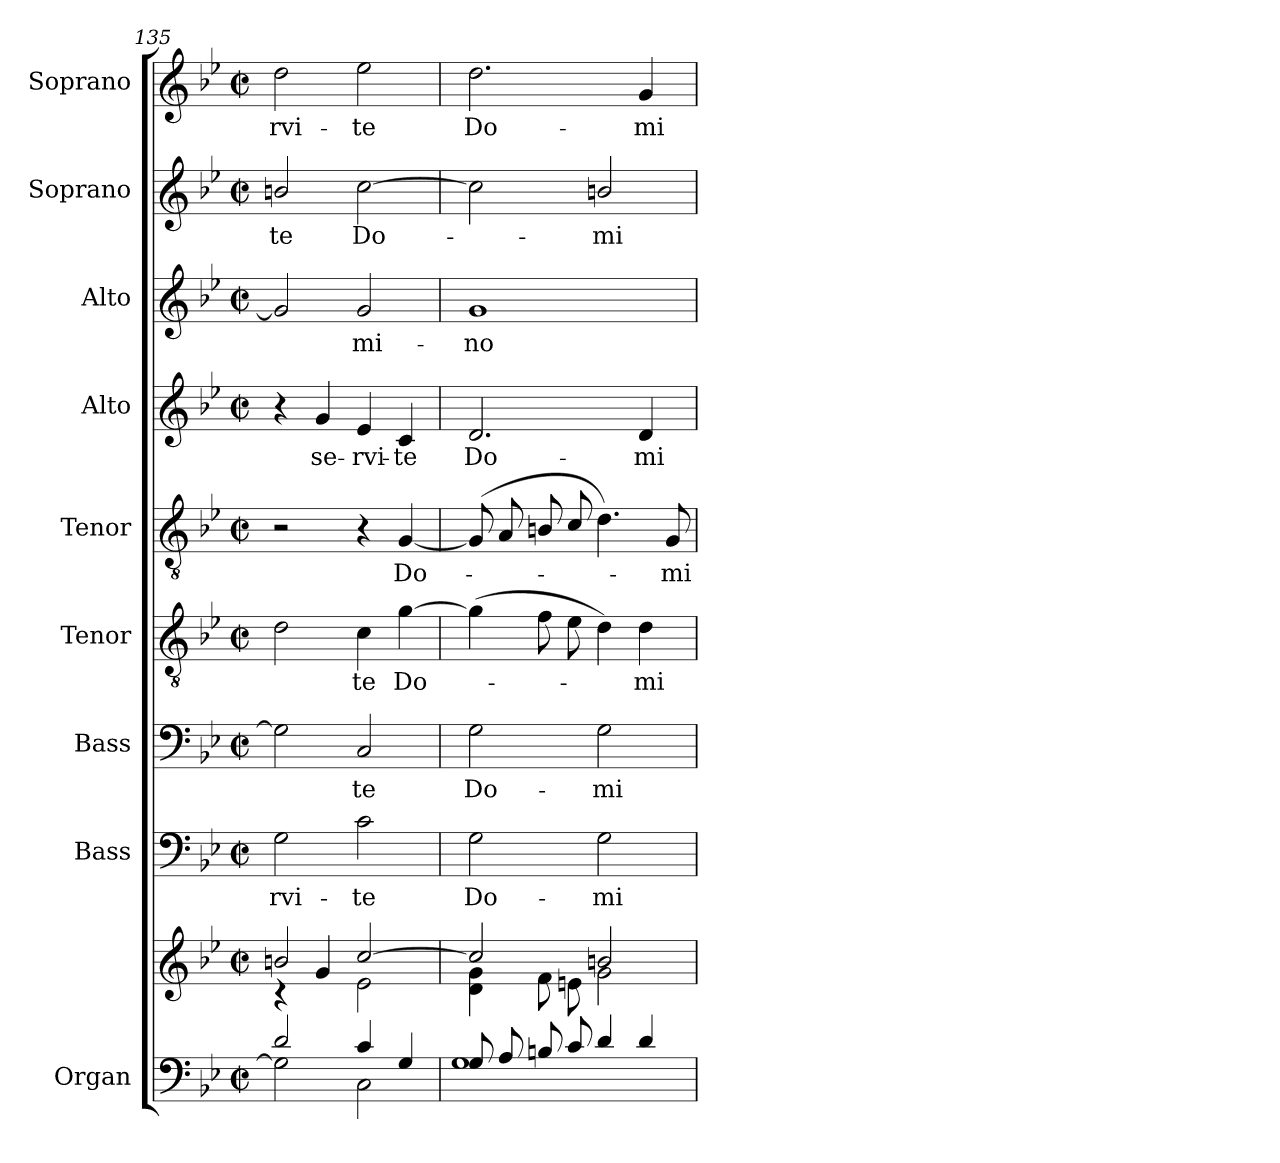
**kern	**kern	**kern	**text	**kern	**text	**kern	**text	**kern	**text	**kern	**text	**kern	**text	**kern	**text	**kern	**text
*part9	*part9	*part8	*part8	*part7	*part7	*part6	*part6	*part5	*part5	*part4	*part4	*part3	*part3	*part2	*part2	*part1	*part1
*staff10	*staff9	*staff8	*staff8	*staff7	*staff7	*staff6	*staff6	*staff5	*staff5	*staff4	*staff4	*staff3	*staff3	*staff2	*staff2	*staff1	*staff1
*I"Organ	*	*I"Bass	*	*I"Bass	*	*I"Tenor	*	*I"Tenor	*	*I"Alto	*	*I"Alto	*	*I"Soprano	*	*I"Soprano	*
*I'Organ.	*	*I'B.	*	*I'B.	*	*I'T.	*	*I'T.	*	*I'A.	*	*I'A.	*	*I'S.	*	*I'S.	*
*clefF4	*clefG2	*clefF4	*	*clefF4	*	*clefGv2	*	*clefGv2	*	*clefG2	*	*clefG2	*	*clefG2	*	*clefG2	*
*	*	*	*	*	*	*ITrd7c12	*	*ITrd7c12	*	*	*	*	*	*	*	*	*
*k[b-e-]	*k[b-e-]	*k[b-e-]	*	*k[b-e-]	*	*k[b-e-]	*	*k[b-e-]	*	*k[b-e-]	*	*k[b-e-]	*	*k[b-e-]	*	*k[b-e-]	*
*B-:	*B-:	*B-:	*	*B-:	*	*B-:	*	*B-:	*	*B-:	*	*B-:	*	*B-:	*	*B-:	*
*M2/2	*M2/2	*M2/2	*	*M2/2	*	*M2/2	*	*M2/2	*	*M2/2	*	*M2/2	*	*M2/2	*	*M2/2	*
*met(c|)	*met(c|)	*met(c|)	*	*met(c|)	*	*met(c|)	*	*met(c|)	*	*met(c|)	*	*met(c|)	*	*met(c|)	*	*met(c|)	*
=135	=135	=135	=135	=135	=135	=135	=135	=135	=135	=135	=135	=135	=135	=135	=135	=135	=135
*^	*^	*	*	*	*	*	*	*	*	*	*	*	*	*	*	*	*
!	!	!	!	!	!LO:LY:b:color=#000000	!	!	!	!	!	!	!	!	!	!	!	!	!	!
!	!	!	!	!	!	!	!	!	!	!	!	!	!	!	!	!	!LO:LY:b:color=#000000	!	!
!	!	!	!	!	!	!	!	!	!	!	!	!	!	!	!	!	!	!	!LO:LY:b:color=#000000
2di/	2Gi\]	2bni/	4r	2Gi\	-rvi-	2Gi\]	.	2Di\	.	2r	.	4r	.	2gi/]	.	2bni/	-te	2ddi\	-rvi-
!	!	!	!	!	!	!	!	!	!	!	!	!	!LO:LY:b:color=#000000	!	!	!	!	!	!
.	.	.	4gi/	.	.	.	.	.	.	.	.	4gi/	se-	.	.	.	.	.	.
!	!	!	!	!	!LO:LY:b:color=#000000	!	!	!	!	!	!	!	!	!	!	!	!	!	!
!	!	!	!	!	!	!	!LO:LY:b:color=#000000	!	!	!	!	!	!	!	!	!	!	!	!
!	!	!	!	!	!	!	!	!	!LO:LY:b:color=#000000	!	!	!	!	!	!	!	!	!	!
!	!	!	!	!	!	!	!	!	!	!	!	!	!LO:LY:b:color=#000000	!	!	!	!	!	!
!	!	!	!	!	!	!	!	!	!	!	!	!	!	!	!LO:LY:b:color=#000000	!	!	!	!
!	!	!	!	!	!	!	!	!	!	!	!	!	!	!	!	!	!LO:LY:b:color=#000000	!	!
!	!	!	!	!	!	!	!	!	!	!	!	!	!	!	!	!	!	!	!LO:LY:b:color=#000000
4ci/	2Ci\	[2cci/	2e-i\	2ci\	-te	2Ci/	-te	4Ci\	-te	4r	.	4e-i/	-rvi-	2gi/	-mi-	[2cci\	Do-	2ee-i\	-te
!	!	!	!	!	!	!	!	!	!LO:LY:b:color=#000000	!	!	!	!	!	!	!	!	!	!
!	!	!	!	!	!	!	!	!	!	!	!LO:LY:b:color=#000000	!	!	!	!	!	!	!	!
!	!	!	!	!	!	!	!	!	!	!	!	!	!LO:LY:b:color=#000000	!	!	!	!	!	!
4Gi/	.	.	.	.	.	.	.	[4Gi\	Do-	[4GGi/	Do-	4ci/	-te	.	.	.	.	.	.
=136	=136	=136	=136	=136	=136	=136	=136	=136	=136	=136	=136	=136	=136	=136	=136	=136	=136	=136	=136
!	!	!	!	!	!LO:LY:b:color=#000000	!	!	!	!	!	!	!	!	!	!	!	!	!	!
!	!	!	!	!	!	!	!LO:LY:b:color=#000000	!	!	!	!	!	!	!	!	!	!	!	!
!	!	!	!	!	!	!	!	!	!	!	!	!	!LO:LY:b:color=#000000	!	!	!	!	!	!
!	!	!	!	!	!	!	!	!	!	!	!	!	!	!	!LO:LY:b:color=#000000	!	!	!	!
!	!	!	!	!	!	!	!	!	!	!	!	!	!	!	!	!	!	!	!LO:LY:b:color=#000000
8Gi/	1Gi	2cci/]	4di\ 4gi	2Gi\	Do-	2Gi\	Do-	(4Gi\]	.	(8GGi/]	.	2.di/	Do-	1gi	-no	2cci\]	.	2.ddi\	Do-
8Ai/	.	.	.	.	.	.	.	.	.	8AAi/	.	.	.	.	.	.	.	.	.
8Bni/	.	.	8fi\	.	.	.	.	8Fi\	.	8BBni/	.	.	.	.	.	.	.	.	.
8ci/	.	.	8eni\	.	.	.	.	8E-i\	.	8Ci/	.	.	.	.	.	.	.	.	.
!	!	!	!	!	!LO:LY:b:color=#000000	!	!	!	!	!	!	!	!	!	!	!	!	!	!
!	!	!	!	!	!	!	!LO:LY:b:color=#000000	!	!	!	!	!	!	!	!	!	!	!	!
!	!	!	!	!	!	!	!	!	!	!	!	!	!	!	!	!	!LO:LY:b:color=#000000	!	!
4di/	.	2bni/	2gi\	2Gi\	-mi-	2Gi\	-mi-	4Di\)	.	4.Di\)	.	.	.	.	.	2bni/	-mi-	.	.
!	!	!	!	!	!	!	!	!	!LO:LY:b:color=#000000	!	!	!	!	!	!	!	!	!	!
!	!	!	!	!	!	!	!	!	!	!	!	!	!LO:LY:b:color=#000000	!	!	!	!	!	!
!	!	!	!	!	!	!	!	!	!	!	!	!	!	!	!	!	!	!	!LO:LY:b:color=#000000
4di/	.	.	.	.	.	.	.	4Di\	-mi-	.	.	4di/	-mi-	.	.	.	.	4gi/	-mi-
!	!	!	!	!	!	!	!	!	!	!	!LO:LY:b:color=#000000	!	!	!	!	!	!	!	!
.	.	.	.	.	.	.	.	.	.	8GGi/	-mi-	.	.	.	.	.	.	.	.
*v	*v	*	*	*	*	*	*	*	*	*	*	*	*	*	*	*	*	*	*
*	*v	*v	*	*	*	*	*	*	*	*	*	*	*	*	*	*	*	*
=	=	=	=	=	=	=	=	=	=	=	=	=	=	=	=	=	=
*-	*-	*-	*-	*-	*-	*-	*-	*-	*-	*-	*-	*-	*-	*-	*-	*-	*-
